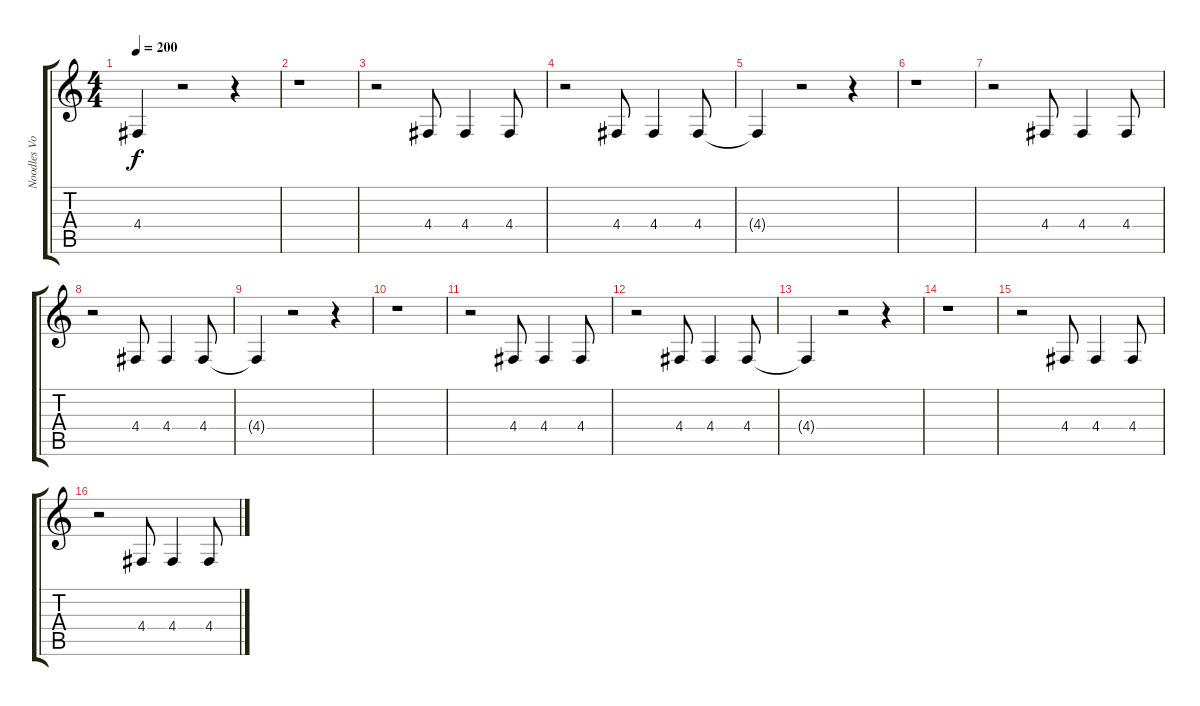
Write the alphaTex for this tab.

\track ("Noodles Voice" "Noodles Vo") {instrument trumpet}
\staff {score tabs}
\tuning (E4 B3 G3 D3 A2 E2) {hide}
\ts (4 4)
\tempo 200
\clef g2
\ks c
4.4{t}.4{dy f} r.2 r.4 |
r.1 |
r.2 4.4.8 4.4.4 4.4.8 |
r.2 4.4.8 4.4.4 4.4.8 |
4.4{t}.4 r.2 r.4 |
r.1 |
r.2 4.4.8 4.4.4 4.4.8 |
r.2 4.4.8 4.4.4 4.4.8 |
4.4{t}.4 r.2 r.4 |
r.1 |
r.2 4.4.8 4.4.4 4.4.8 |
r.2 4.4.8 4.4.4 4.4.8 |
4.4{t}.4 r.2 r.4 |
r.1 |
r.2 4.4.8 4.4.4 4.4.8 |
r.2 4.4.8 4.4.4 4.4.8
